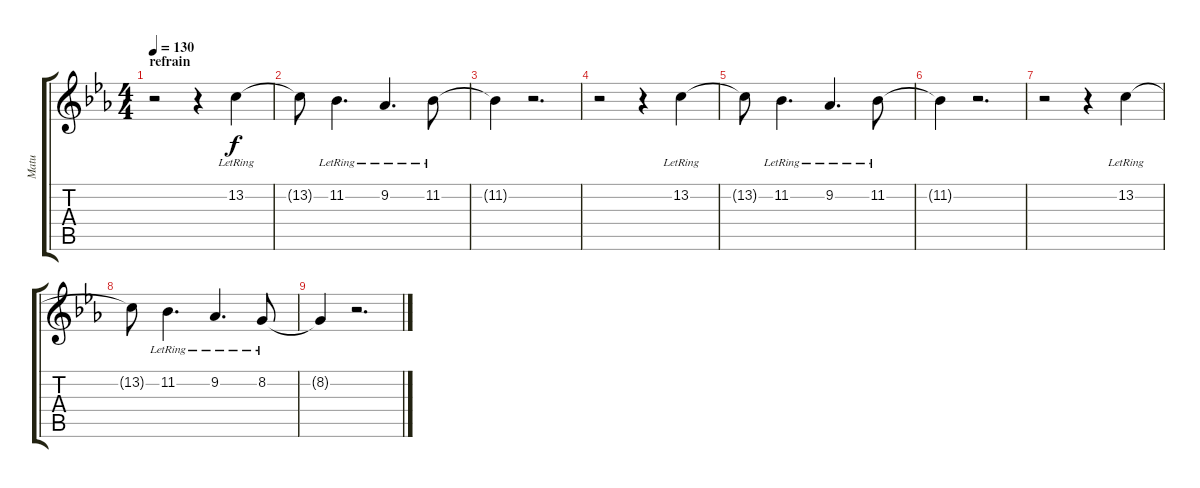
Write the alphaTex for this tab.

\track ("Matu " "Matu ") {instrument fx5brightness}
\staff {score tabs}
\tuning (E4 B3 G3 D3 A2 E2) {hide}
\ts (4 4)
\section ("" "refrain")
\tempo 130
\clef g2
\ks eb
r.2{dy f} r.4 13.2{lr}.4 |
13.2{t}.8 11.2{lr}.4{d} 9.2{lr}.4{d} 11.2{lr}.8 |
11.2{t}.4 r.2{d} |
r.2 r.4 13.2{lr}.4 |
13.2{t}.8 11.2{lr}.4{d} 9.2{lr}.4{d} 11.2{lr}.8 |
11.2{t}.4 r.2{d} |
r.2 r.4 13.2{lr}.4 |
13.2{t}.8 11.2{lr}.4{d} 9.2{lr}.4{d} 8.2{lr}.8 |
8.2{t}.4 r.2{d}
